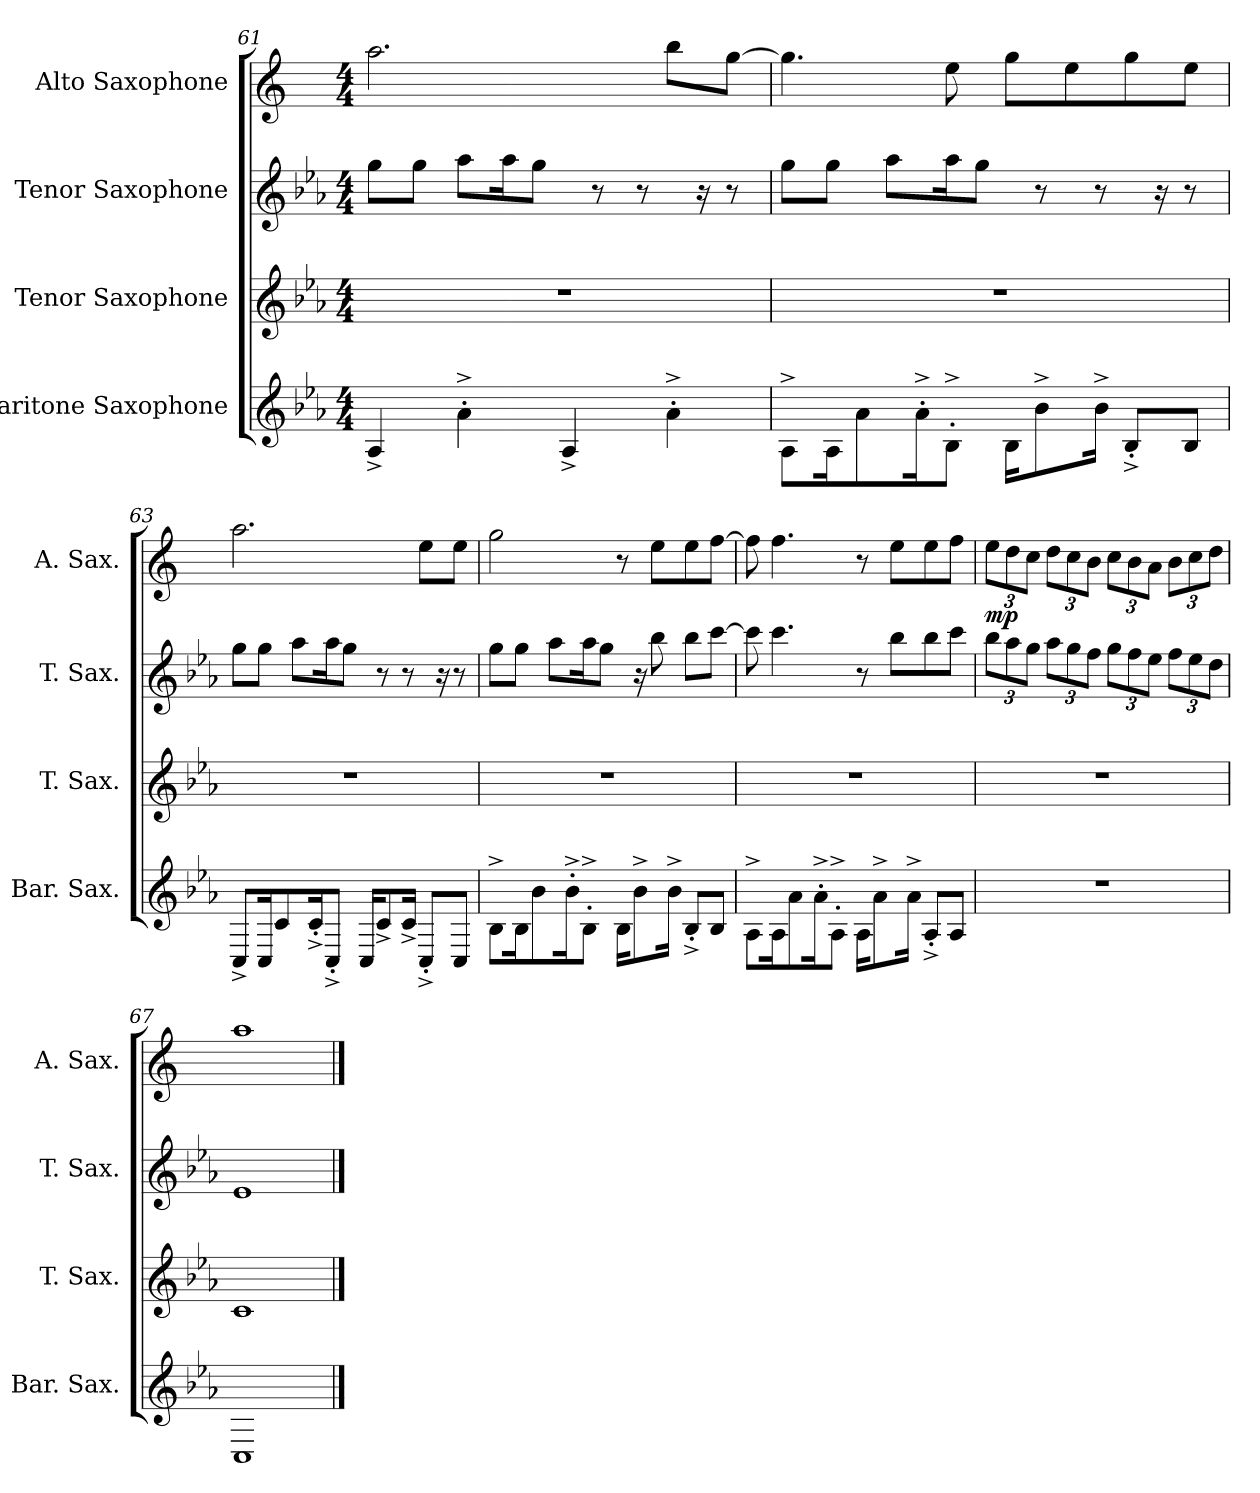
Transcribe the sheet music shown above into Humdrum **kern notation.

**kern	**kern	**kern	**kern	**dynam
*part4	*part3	*part2	*part1	*part1
*staff4	*staff3	*staff2	*staff1	*staff1
*I"Baritone Saxophone	*I"Tenor Saxophone	*I"Tenor Saxophone	*I"Alto Saxophone	*
*I'Bar. Sax.	*I'T. Sax.	*I'T. Sax.	*I'A. Sax.	*
*clefG2	*clefG2	*clefG2	*clefG2	*
*ITrd12c21	*ITrd8c14	*ITrd8c14	*ITrd5c9	*
*k[b-e-a-]	*k[b-e-a-]	*k[b-e-a-]	*k[b-e-a-]	*
*M4/4	*M4/4	*M4/4	*M4/4	*
=61	=61	=61	=61	=61
4AA-^/	1r	8g\L	2.cc\	.
.	.	8g\J	.	.
4A-'^\	.	8a-\L	.	.
.	.	16a-\K	.	.
.	.	8g\J	.	.
4AA-^/	.	.	.	.
.	.	8r	.	.
.	.	8r	.	.
4A-'^\	.	.	8dd\L	.
.	.	16r	.	.
.	.	8r	[8b-\J	.
!!LO:PB:g=z
=62	=62	=62	=62	=62
8AA-^\L	1r	8g\L	4.b-\]	.
16AA-\K	.	8g\J	.	.
8A-\	.	.	.	.
.	.	8a-\L	.	.
16A-'^\K	.	.	.	.
8BB-'^\J	.	16a-\K	8g\	.
.	.	8g\J	.	.
16BB-\KL	.	.	8b-\L	.
8B-^\	.	8r	.	.
.	.	.	8g\	.
16B-^\Jk	.	8r	.	.
8BB-'^/L	.	.	8b-\	.
.	.	16r	.	.
8BB-/J	.	8r	8g\J	.
=63	=63	=63	=63	=63
8CC^/L	1r	8g\L	2.cc\	.
16CC/K	.	8g\J	.	.
8C/	.	.	.	.
.	.	8a-\L	.	.
16C'^/K	.	.	.	.
8CC'^/J	.	16a-\K	.	.
.	.	8g\J	.	.
16CC/KL	.	.	.	.
8C^/	.	8r	.	.
16C^/Jk	.	8r	.	.
8CC'^/L	.	.	8g\L	.
.	.	16r	.	.
8CC/J	.	8r	8g\J	.
=64	=64	=64	=64	=64
8BB-^\L	1r	8g\L	2b-\	.
16BB-\K	.	8g\J	.	.
8B-\	.	.	.	.
.	.	8a-\L	.	.
16B-'^\K	.	.	.	.
8BB-'^\J	.	16a-\K	.	.
.	.	8g\J	.	.
16BB-\KL	.	.	8r	.
8B-^\	.	16r	.	.
.	.	8b-\	8g\L	.
16B-^\Jk	.	.	.	.
8BB-'^/L	.	8b-\L	8g\	.
8BB-/J	.	[8cc\J	[8a-\J	.
!!LO:LB:g=z
=65	=65	=65	=65	=65
8AA-^\L	1r	8cc\]	8a-\]	.
16AA-\K	.	4.cc\	4.a-\	.
8A-\	.	.	.	.
16A-'^\K	.	.	.	.
8AA-'^\J	.	.	.	.
16AA-\KL	.	8r	8r	.
8A-^\	.	.	.	.
.	.	8b-\L	8g\L	.
16A-^\Jk	.	.	.	.
8AA-'^/L	.	8b-\	8g\	.
8AA-/J	.	8cc\J	8a-\J	.
=66	=66	=66	=66	=66
*	*	*Xbrackettup	*Xbrackettup	*
!	!	!	!	!LO:DY:b
1r	1r	12b-\L	12g\L	mp
.	.	12a-\	12f\	.
.	.	12g\J	12e-\J	.
.	.	12a-\L	12f\L	.
.	.	12g\	12e-\	.
.	.	12f\J	12d\J	.
.	.	12g\L	12e-\L	.
.	.	12f\	12d\	.
.	.	12e-\J	12c\J	.
.	.	12f\L	12d\L	.
.	.	12e-\	12e-\	.
.	.	12d\J	12f\J	.
=67	=67	=67	=67	=67
1CC	1C	1E-	1cc	.
==	==	==	==	==
*-	*-	*-	*-	*-
